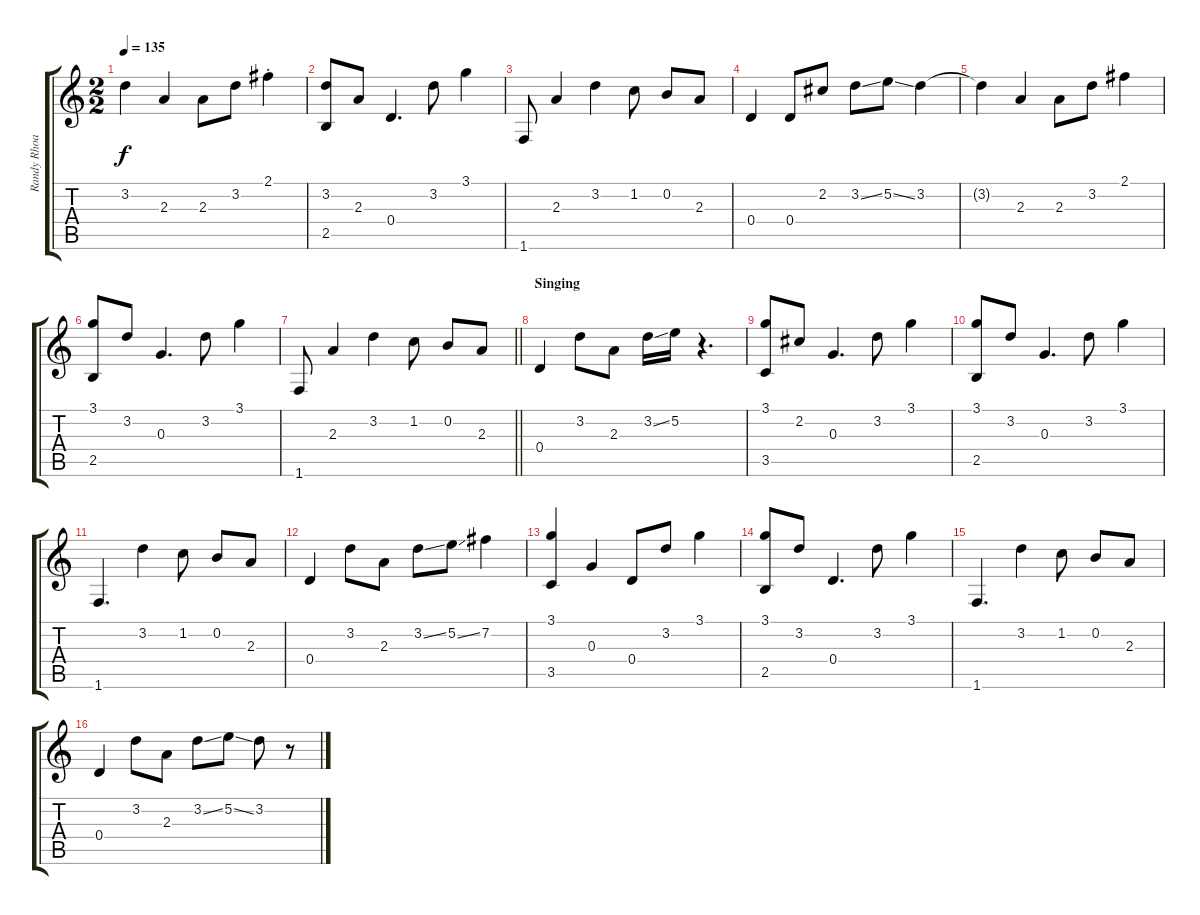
\track ("Randy Rhoads (Guitar 1)" "Randy Rhoa") {instrument distortionguitar}
\staff {score tabs}
\tuning (E4 B3 G3 D3 A2 E2) {hide}
\ts (2 2)
\tempo 135
\clef g2
\ks c
3.2.4{dy f} 2.3.4 2.3.8 3.2.8 2.1{st}.4 |
(3.2 2.5).8 2.3.8 0.4.4{d} 3.2.8 3.1.4 |
1.6.8 2.3.4 3.2.4 1.2.8 0.2.8 2.3.8 |
0.4.4 0.4.8 2.2.8 3.2{ss}.8 5.2{ss}.8 3.2.4 |
3.2{t}.4 2.3.4 2.3.8 3.2.8 2.1.4 |
(3.1 2.5).8 3.2.8 0.3.4{d} 3.2.8 3.1.4 |
\barLineRight lightlight
1.6.8 2.3.4 3.2.4 1.2.8 0.2.8 2.3.8 |
\section ("" "Singing")
0.4.4 3.2.8 2.3.8 3.2{ss}.16 5.2.16 r.4{d} |
(3.1 3.5).8 2.2.8 0.3.4{d} 3.2.8 3.1.4 |
(3.1 2.5).8 3.2.8 0.3.4{d} 3.2.8 3.1.4 |
1.6.4{d} 3.2.4 1.2.8 0.2.8 2.3.8 |
0.4.4 3.2.8 2.3.8 3.2{ss}.8 5.2{ss}.8 7.2.4 |
(3.1 3.5).4 0.3.4 0.4.8 3.2.8 3.1.4 |
(3.1 2.5).8 3.2.8 0.4.4{d} 3.2.8 3.1.4 |
1.6.4{d} 3.2.4 1.2.8 0.2.8 2.3.8 |
0.4.4 3.2.8 2.3.8 3.2{ss}.8 5.2{ss}.8 3.2.8 r.8
